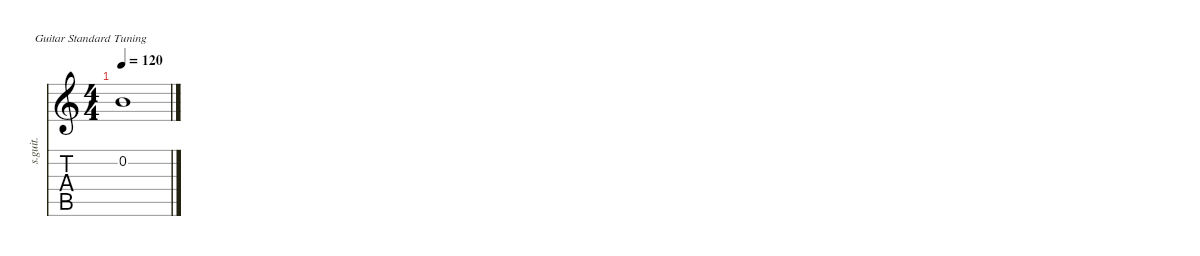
\defaultSystemsLayout 4
\hideDynamics
\bracketExtendMode nobrackets
\otherSystemsTrackNameOrientation horizontal
\track ("Steel Guitar" "s.guit.") {instrument acousticguitarsteel}
\staff {score tabs}
\tuning (E4 B3 G3 D3 A2 E2)
\ts (4 4)
\tempo 120
\clef g2
\ks c
0.2{t}.1{dy mf beam Down}
